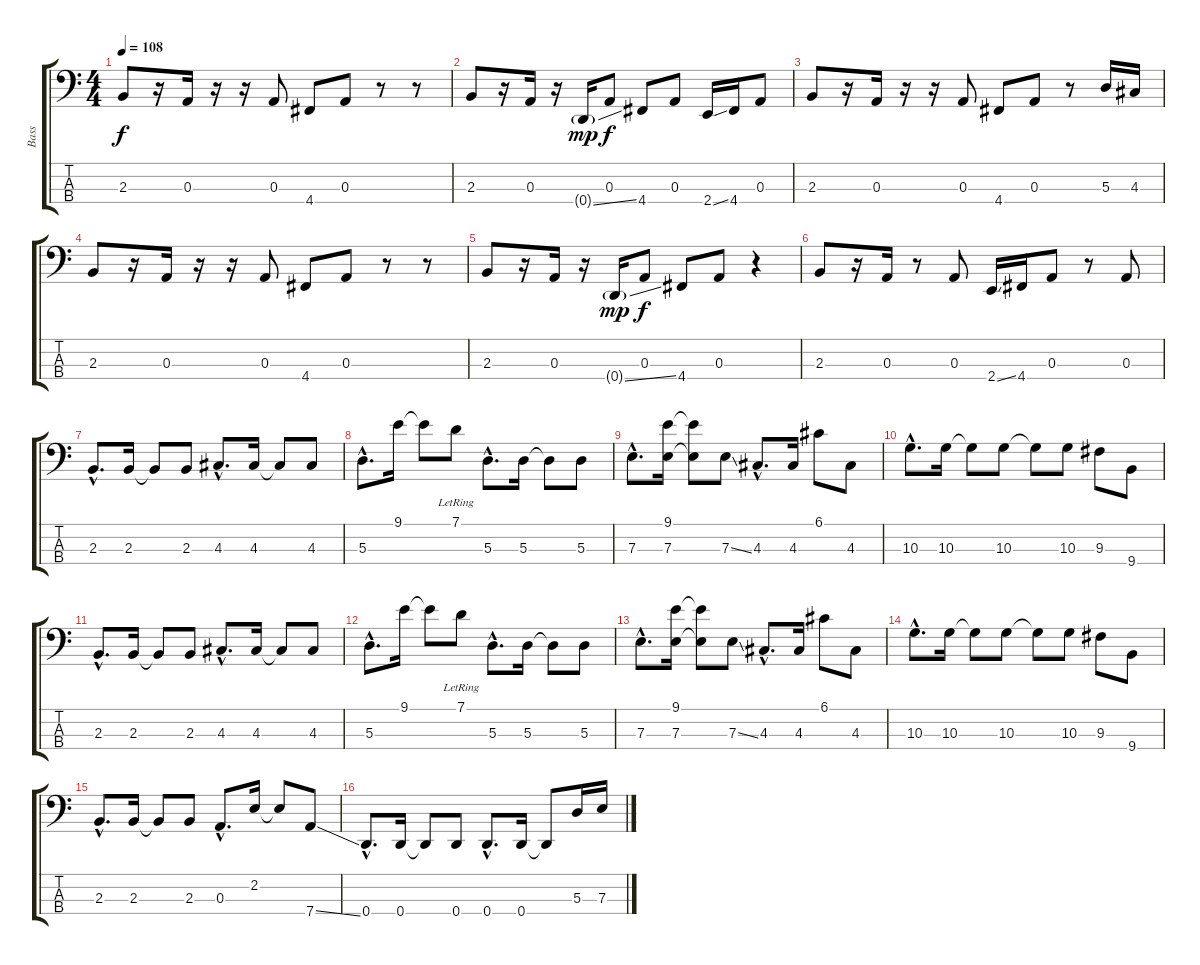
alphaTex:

\track ("Bass" "Bass") {instrument electricbassfinger}
\staff {score tabs}
\tuning (G2 D2 A1 D1) {hide}
\ts (4 4)
\tempo 108
\clef f4
\ks c
2.3.8{dy f} r.16 0.3.16 r.16 r.16 0.3.8 4.4.8 0.3.8 r.8 r.8 |
2.3.8 r.16 0.3.16 r.16 0.4{ss g}.16{dy mp} 0.3.8{dy f} 4.4.8 0.3.8 2.4{ss}.16 4.4.16 0.3.8 |
2.3.8 r.16 0.3.16 r.16 r.16 0.3.8 4.4.8 0.3.8 r.8 5.3.16 4.3.16 |
2.3.8 r.16 0.3.16 r.16 r.16 0.3.8 4.4.8 0.3.8 r.8 r.8 |
2.3.8 r.16 0.3.16 r.16 0.4{ss g}.16{dy mp} 0.3.8{dy f} 4.4.8 0.3.8 r.4 |
2.3.8 r.16 0.3.16 r.8 0.3.8 2.4{ss}.16 4.4.16 0.3.8 r.8 0.3.8 |
2.3{hac}.8{d} 2.3.16 2.3{t}.8 2.3.8 4.3{hac}.8{d} 4.3.16 4.3{t}.8 4.3.8 |
5.3{hac}.8{d} 9.1.16 9.1{t}.8 7.1{lr}.8 5.3{hac}.8{d} 5.3.16 5.3{t}.8 5.3.8 |
7.3{hac}.8{d} (9.1 7.3).16 (9.1{t} 7.3{t}).8 7.3{ss}.8 4.3{hac}.8{d} 4.3.16 6.1.8 4.3.8 |
10.3{hac}.8{d} 10.3.16 10.3{t}.8 10.3.8 10.3{t}.8 10.3.8 9.3.8 9.4.8 |
2.3{hac}.8{d} 2.3.16 2.3{t}.8 2.3.8 4.3{hac}.8{d} 4.3.16 4.3{t}.8 4.3.8 |
5.3{hac}.8{d} 9.1.16 9.1{t}.8 7.1{lr}.8 5.3{hac}.8{d} 5.3.16 5.3{t}.8 5.3.8 |
7.3{hac}.8{d} (9.1 7.3).16 (9.1{t} 7.3{t}).8 7.3{ss}.8 4.3{hac}.8{d} 4.3.16 6.1.8 4.3.8 |
10.3{hac}.8{d} 10.3.16 10.3{t}.8 10.3.8 10.3{t}.8 10.3.8 9.3.8 9.4.8 |
2.3{hac}.8{d} 2.3.16 2.3{t}.8 2.3.8 0.3{hac}.8{d} 2.2.16 2.2{t}.8 7.4{ss}.8 |
0.4{hac}.8{d} 0.4.16 0.4{t}.8 0.4.8 0.4{hac}.8{d} 0.4.16 0.4{t}.8 5.3.16 7.3.16
